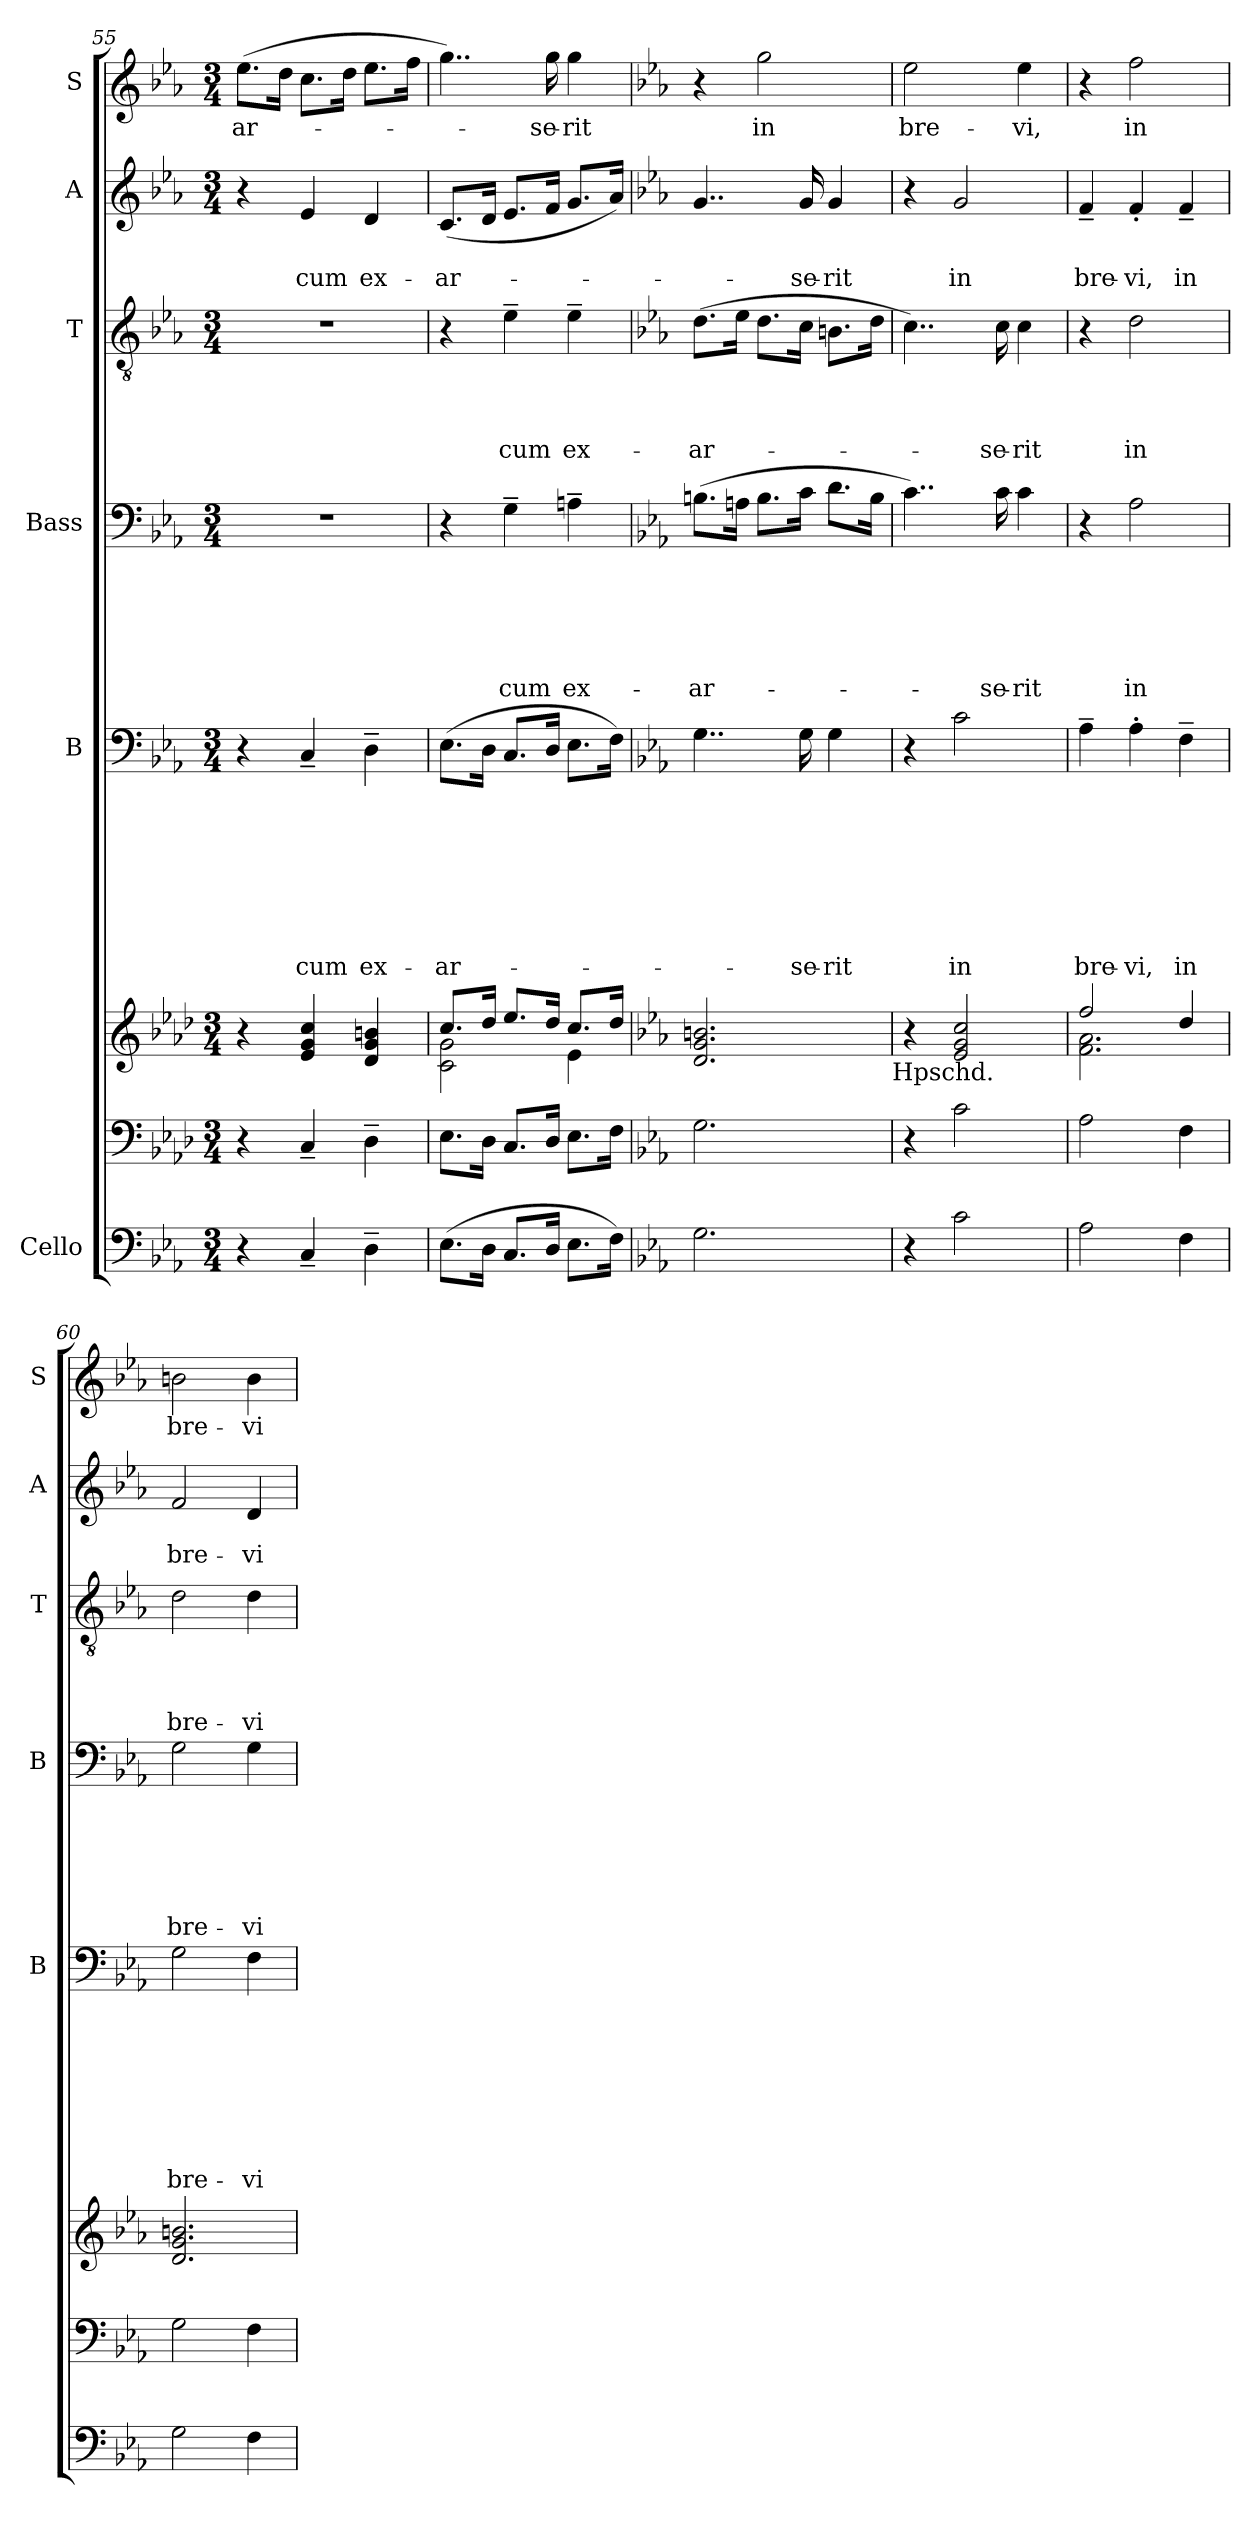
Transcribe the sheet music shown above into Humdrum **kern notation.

**kern	**kern	**kern	**kern	**text	**text	**text	**text	**text	**text	**text	**text	**kern	**text	**text	**text	**text	**text	**text	**kern	**text	**text	**text	**text	**kern	**text	**text	**kern	**text
*part8	*part7	*part6	*part5	*part5	*part5	*part5	*part5	*part5	*part5	*part5	*part5	*part4	*part4	*part4	*part4	*part4	*part4	*part4	*part3	*part3	*part3	*part3	*part3	*part2	*part2	*part2	*part1	*part1
*staff8	*staff7	*staff6	*staff5	*staff5	*staff5	*staff5	*staff5	*staff5	*staff5	*staff5	*staff5	*staff4	*staff4	*staff4	*staff4	*staff4	*staff4	*staff4	*staff3	*staff3	*staff3	*staff3	*staff3	*staff2	*staff2	*staff2	*staff1	*staff1
*I"Cello	*	*	*I"B	*	*	*	*	*	*	*	*	*I"Bass	*	*	*	*	*	*	*I"T	*	*	*	*	*I"A	*	*	*I"S	*
*	*	*	*I'B	*	*	*	*	*	*	*	*	*I'B	*	*	*	*	*	*	*I'T	*	*	*	*	*I'A	*	*	*I'S	*
*clefF4	*clefF4	*clefG2	*clefF4	*	*	*	*	*	*	*	*	*clefF4	*	*	*	*	*	*	*clefGv2	*	*	*	*	*clefG2	*	*	*clefG2	*
*k[b-e-a-]	*k[b-e-a-d-]	*k[b-e-a-d-]	*k[b-e-a-]	*	*	*	*	*	*	*	*	*k[b-e-a-]	*	*	*	*	*	*	*k[b-e-a-]	*	*	*	*	*k[b-e-a-]	*	*	*k[b-e-a-]	*
*E-:	*A-:	*A-:	*E-:	*	*	*	*	*	*	*	*	*E-:	*	*	*	*	*	*	*E-:	*	*	*	*	*E-:	*	*	*E-:	*
*M3/4	*M3/4	*M3/4	*M3/4	*	*	*	*	*	*	*	*	*M3/4	*	*	*	*	*	*	*M3/4	*	*	*	*	*M3/4	*	*	*M3/4	*
=55	=55	=55	=55	=55	=55	=55	=55	=55	=55	=55	=55	=55	=55	=55	=55	=55	=55	=55	=55	=55	=55	=55	=55	=55	=55	=55	=55	=55
!	!	!	!	!	!	!	!	!	!	!	!	!LO:N:vis=1	!	!	!	!	!	!	!LO:N:vis=1	!	!	!	!	!	!	!	!	!LO:LY:b
4r	4r	4r	4r	.	.	.	.	.	.	.	.	2.r	.	.	.	.	.	.	2.r	.	.	.	.	4r	.	.	(>8.ee-\L	-ar-
.	.	.	.	.	.	.	.	.	.	.	.	.	.	.	.	.	.	.	.	.	.	.	.	.	.	.	16dd\Jk	.
!	!	!	!	!	!	!	!	!	!	!	!LO:LY:b	!	!	!	!	!	!	!	!	!	!	!	!	!	!	!LO:LY:b	!	!
4C~</	4C~</	4e-/ 4g/ 4cc/	4C~</	.	.	.	.	.	.	.	cum	.	.	.	.	.	.	.	.	.	.	.	.	4e-/	.	cum	8.cc\L	.
.	.	.	.	.	.	.	.	.	.	.	.	.	.	.	.	.	.	.	.	.	.	.	.	.	.	.	16dd\Jk	.
!	!	!	!	!	!	!	!	!	!	!	!LO:LY:b	!	!	!	!	!	!	!	!	!	!	!	!	!	!	!LO:LY:b	!	!
4D~>\	4D-~>\	4d-/ 4g/ 4bn/	4D~>\	.	.	.	.	.	.	.	ex-	.	.	.	.	.	.	.	.	.	.	.	.	4d/	.	ex-	8.ee-\L	.
.	.	.	.	.	.	.	.	.	.	.	.	.	.	.	.	.	.	.	.	.	.	.	.	.	.	.	16ff\Jk	.
=56	=56	=56	=56	=56	=56	=56	=56	=56	=56	=56	=56	=56	=56	=56	=56	=56	=56	=56	=56	=56	=56	=56	=56	=56	=56	=56	=56	=56
*	*	*^	*	*	*	*	*	*	*	*	*	*	*	*	*	*	*	*	*	*	*	*	*	*	*	*	*	*
!	!	!	!	!	!	!	!	!	!	!	!	!LO:LY:b	!	!	!	!	!	!	!	!	!	!	!	!	!	!	!LO:LY:b	!	!
(>8.E-\L	8.E-\L	8.cc/L	2c\ 2g\	(>8.E-\L	.	.	.	.	.	.	.	-ar-	4r	.	.	.	.	.	.	4r	.	.	.	.	(<8.c/L	.	-ar-	4..gg\)	.
16D\Jk	16D-\Jk	16dd-/Jk	.	16D\Jk	.	.	.	.	.	.	.	.	.	.	.	.	.	.	.	.	.	.	.	.	16d/Jk	.	.	.	.
!	!	!	!	!	!	!	!	!	!	!	!	!	!	!	!	!	!	!	!LO:LY:b	!	!	!	!	!LO:LY:b	!	!	!	!	!
8.C/L	8.C/L	8.ee-/L	.	8.C/L	.	.	.	.	.	.	.	.	4G~>\	.	.	.	.	.	cum	4e-~>\	.	.	.	cum	8.e-/L	.	.	.	.
!	!	!	!	!	!	!	!	!	!	!	!	!	!	!	!	!	!	!	!	!	!	!	!	!	!	!	!	!	!LO:LY:b
16D/Jk	16D-/Jk	16dd-/Jk	.	16D/Jk	.	.	.	.	.	.	.	.	.	.	.	.	.	.	.	.	.	.	.	.	16f/Jk	.	.	16gg\	-se-
!	!	!	!	!	!	!	!	!	!	!	!	!	!	!	!	!	!	!	!LO:LY:b	!	!	!	!	!LO:LY:b	!	!	!	!	!LO:LY:b
8.E-\L	8.E-\L	8.cc/L	4e-\	8.E-\L	.	.	.	.	.	.	.	.	4An~>\	.	.	.	.	.	ex-	4e-~>\	.	.	.	ex-	8.g/L	.	.	4gg\	-rit
16F\Jk)	16F\Jk	16dd-/Jk	.	16F\Jk)	.	.	.	.	.	.	.	.	.	.	.	.	.	.	.	.	.	.	.	.	16a-/Jk)	.	.	.	.
*	*	*v	*v	*	*	*	*	*	*	*	*	*	*	*	*	*	*	*	*	*	*	*	*	*	*	*	*	*	*
!!LO:PB:g=z
=57	=57	=57	=57	=57	=57	=57	=57	=57	=57	=57	=57	=57	=57	=57	=57	=57	=57	=57	=57	=57	=57	=57	=57	=57	=57	=57	=57	=57
*	*k[b-e-a-]	*k[b-e-a-]	*	*	*	*	*	*	*	*	*	*	*	*	*	*	*	*	*	*	*	*	*	*	*	*	*	*
*	*E-:	*E-:	*	*	*	*	*	*	*	*	*	*	*	*	*	*	*	*	*	*	*	*	*	*	*	*	*	*
!	!	!	!	!	!	!	!	!	!	!	!	!	!	!	!	!	!	!LO:LY:b	!	!	!	!	!LO:LY:b	!	!	!	!	!
2.G\	2.G\	2.d/ 2.g/ 2.bn/	4..G\	.	.	.	.	.	.	.	.	(>8.Bn\L	.	.	.	.	.	-ar-	(>8.d\L	.	.	.	-ar-	4..g/	.	.	4r	.
.	.	.	.	.	.	.	.	.	.	.	.	16An\Jk	.	.	.	.	.	.	16e-\Jk	.	.	.	.	.	.	.	.	.
!	!	!	!	!	!	!	!	!	!	!	!	!	!	!	!	!	!	!	!	!	!	!	!	!	!	!	!	!LO:LY:b
.	.	.	.	.	.	.	.	.	.	.	.	8.B\L	.	.	.	.	.	.	8.d\L	.	.	.	.	.	.	.	2gg\	in
!	!	!	!	!	!	!	!	!	!	!	!LO:LY:b	!	!	!	!	!	!	!	!	!	!	!	!	!	!	!LO:LY:b	!	!
.	.	.	16G\	.	.	.	.	.	.	.	-se-	16c\Jk	.	.	.	.	.	.	16c\Jk	.	.	.	.	16g/	.	-se-	.	.
!	!	!	!	!	!	!	!	!	!	!	!LO:LY:b	!	!	!	!	!	!	!	!	!	!	!	!	!	!	!LO:LY:b	!	!
.	.	.	4G\	.	.	.	.	.	.	.	-rit	8.d\L	.	.	.	.	.	.	8.Bn\L	.	.	.	.	4g/	.	-rit	.	.
.	.	.	.	.	.	.	.	.	.	.	.	16B\Jk	.	.	.	.	.	.	16d\Jk	.	.	.	.	.	.	.	.	.
!	!	!LO:TX:b:t=Hpschd.	!	!	!	!	!	!	!	!	!	!	!	!	!	!	!	!	!	!	!	!	!	!	!	!	!	!
=58	=58	=58	=58	=58	=58	=58	=58	=58	=58	=58	=58	=58	=58	=58	=58	=58	=58	=58	=58	=58	=58	=58	=58	=58	=58	=58	=58	=58
!	!	!	!	!	!	!	!	!	!	!	!	!	!	!	!	!	!	!	!	!	!	!	!	!	!	!	!	!LO:LY:b
4r	4r	4r	4r	.	.	.	.	.	.	.	.	4..c\)	.	.	.	.	.	.	4..c\)	.	.	.	.	4r	.	.	2ee-\	bre-
!	!	!	!	!	!	!	!	!	!	!	!LO:LY:b	!	!	!	!	!	!	!	!	!	!	!	!	!	!	!LO:LY:b	!	!
2c\	2c\	2e-/ 2g/ 2cc/	2c\	.	.	.	.	.	.	.	in	.	.	.	.	.	.	.	.	.	.	.	.	2g/	.	in	.	.
!	!	!	!	!	!	!	!	!	!	!	!	!	!	!	!	!	!	!LO:LY:b	!	!	!	!	!LO:LY:b	!	!	!	!	!
.	.	.	.	.	.	.	.	.	.	.	.	16c\	.	.	.	.	.	-se-	16c\	.	.	.	-se-	.	.	.	.	.
!	!	!	!	!	!	!	!	!	!	!	!	!	!	!	!	!	!	!LO:LY:b	!	!	!	!	!LO:LY:b	!	!	!	!	!LO:LY:b
.	.	.	.	.	.	.	.	.	.	.	.	4c\	.	.	.	.	.	-rit	4c\	.	.	.	-rit	.	.	.	4ee-\	-vi,
=59	=59	=59	=59	=59	=59	=59	=59	=59	=59	=59	=59	=59	=59	=59	=59	=59	=59	=59	=59	=59	=59	=59	=59	=59	=59	=59	=59	=59
*	*	*^	*	*	*	*	*	*	*	*	*	*	*	*	*	*	*	*	*	*	*	*	*	*	*	*	*	*
!	!	!	!	!	!	!	!	!	!	!	!	!LO:LY:b	!	!	!	!	!	!	!	!	!	!	!	!	!	!	!LO:LY:b	!	!
2A-\	2A-\	2.f\ 2.a-\	2ff/	4A-~>\	.	.	.	.	.	.	.	bre-	4r	.	.	.	.	.	.	4r	.	.	.	.	4f~</	.	bre-	4r	.
!	!	!	!	!	!	!	!	!	!	!	!	!LO:LY:b	!	!	!	!	!	!	!LO:LY:b	!	!	!	!	!LO:LY:b	!	!	!LO:LY:b	!	!LO:LY:b
.	.	.	.	4A-'>\	.	.	.	.	.	.	.	-vi,	2A-\	.	.	.	.	.	in	2d\	.	.	.	in	4f'</	.	-vi,	2ff\	in
!	!	!	!	!	!	!	!	!	!	!	!	!LO:LY:b	!	!	!	!	!	!	!	!	!	!	!	!	!	!	!LO:LY:b	!	!
4F\	4F\	.	4dd/	4F~>\	.	.	.	.	.	.	.	in	.	.	.	.	.	.	.	.	.	.	.	.	4f~</	.	in	.	.
=60	=60	=60	=60	=60	=60	=60	=60	=60	=60	=60	=60	=60	=60	=60	=60	=60	=60	=60	=60	=60	=60	=60	=60	=60	=60	=60	=60	=60	=60
!	!	!	!	!	!	!	!	!	!	!	!	!LO:LY:b	!	!	!	!	!	!	!LO:LY:b	!	!	!	!	!LO:LY:b	!	!	!LO:LY:b	!	!LO:LY:b
*	*	*v	*v	*	*	*	*	*	*	*	*	*	*	*	*	*	*	*	*	*	*	*	*	*	*	*	*	*	*
2G\	2G\	2.d/ 2.g/ 2.bn/	2G\	.	.	.	.	.	.	.	bre-	2G\	.	.	.	.	.	bre-	2d\	.	.	.	bre-	2f/	.	bre-	2bn\	bre-
!	!	!	!	!	!	!	!	!	!	!	!LO:LY:b	!	!	!	!	!	!	!LO:LY:b	!	!	!	!	!LO:LY:b	!	!	!LO:LY:b	!	!LO:LY:b
4F\	4F\	.	4F\	.	.	.	.	.	.	.	-vi	4G\	.	.	.	.	.	-vi	4d\	.	.	.	-vi	4d/	.	-vi	4b\	-vi
=	=	=	=	=	=	=	=	=	=	=	=	=	=	=	=	=	=	=	=	=	=	=	=	=	=	=	=	=
*-	*-	*-	*-	*-	*-	*-	*-	*-	*-	*-	*-	*-	*-	*-	*-	*-	*-	*-	*-	*-	*-	*-	*-	*-	*-	*-	*-	*-
